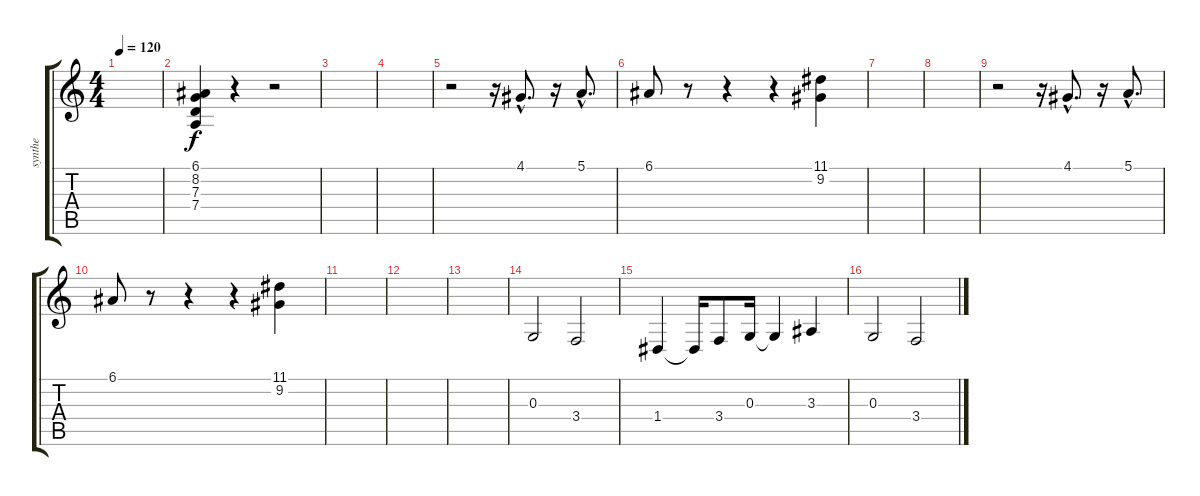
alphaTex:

\track ("synthe" "synthe") {instrument brasssection}
\staff {score tabs}
\tuning (E4 B3 G3 D3 A2 E2) {hide}
\ts (4 4)
\tempo 120
\clef g2
\ks c
|
(6.1 8.2 7.3 7.4).4 r.4 r.2 |
|
|
r.2 r.16 4.1{hac}.8{d} r.16 5.1{hac}.8{d} |
6.1.8 r.8 r.4 r.4 (11.1 9.2).4 |
|
|
r.2 r.16 4.1{hac}.8{d} r.16 5.1{hac}.8{d} |
6.1.8 r.8 r.4 r.4 (11.1 9.2).4 |
|
|
|
0.3.2 3.4.2 |
1.4.4 1.4{t}.16 3.4.8 0.3.16 0.3{t}.4 3.3.4 |
0.3.2 3.4.2
